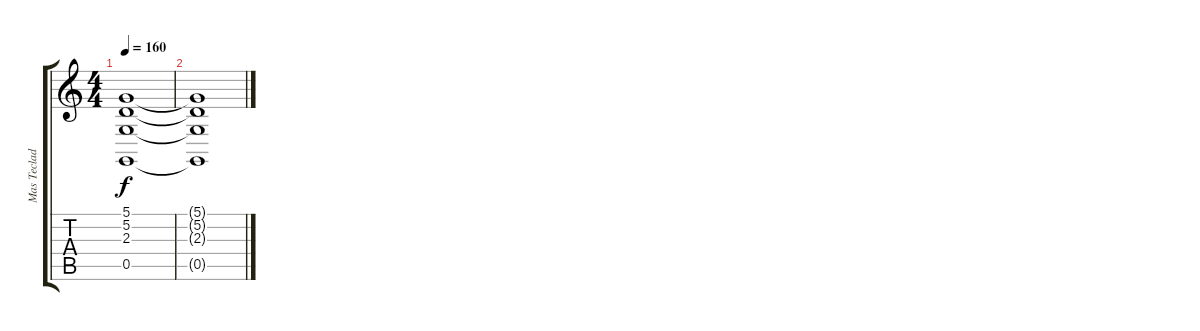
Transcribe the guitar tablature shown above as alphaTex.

\track ("Mas Teclados" "Mas Teclad") {instrument choiraahs}
\staff {score tabs}
\tuning (D4 A3 F3 C3 G2 D2) {hide}
\ts (4 4)
\tempo 160
\clef g2
\ks c
(5.1{t} 5.2{t} 2.3{t} 0.5{t}).1{dy f} |
(5.1{t} 5.2{t} 2.3{t} 0.5{t}).1
